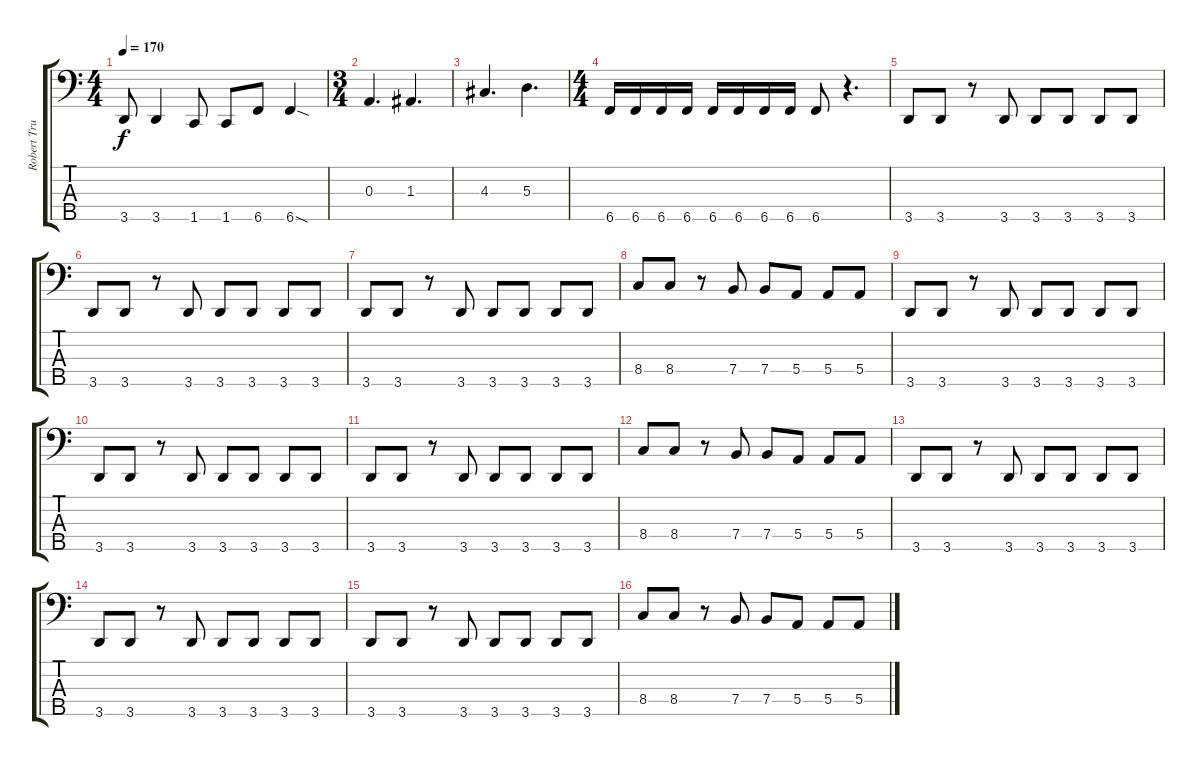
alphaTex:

\track ("Robert Trujillo" "Robert Tru") {instrument electricbassfinger}
\staff {score tabs}
\tuning (G2 D2 A1 E1 B0) {hide}
\ts (4 4)
\tempo 170
\clef f4
\ks c
3.5.8{dy f} 3.5.4 1.5.8 1.5.8 6.5.8 6.5{sod}.4 |
\ts (3 4)
0.3.4{d} 1.3.4{d} |
4.3.4{d} 5.3.4{d} |
\ts (4 4)
6.5.16 6.5.16 6.5.16 6.5.16 6.5.16 6.5.16 6.5.16 6.5.16 6.5.8 r.4{d} |
3.5.8 3.5.8 r.8 3.5.8 3.5.8 3.5.8 3.5.8 3.5.8 |
3.5.8 3.5.8 r.8 3.5.8 3.5.8 3.5.8 3.5.8 3.5.8 |
3.5.8 3.5.8 r.8 3.5.8 3.5.8 3.5.8 3.5.8 3.5.8 |
8.4.8 8.4.8 r.8 7.4.8 7.4.8 5.4.8 5.4.8 5.4.8 |
3.5.8 3.5.8 r.8 3.5.8 3.5.8 3.5.8 3.5.8 3.5.8 |
3.5.8 3.5.8 r.8 3.5.8 3.5.8 3.5.8 3.5.8 3.5.8 |
3.5.8 3.5.8 r.8 3.5.8 3.5.8 3.5.8 3.5.8 3.5.8 |
8.4.8 8.4.8 r.8 7.4.8 7.4.8 5.4.8 5.4.8 5.4.8 |
3.5.8 3.5.8 r.8 3.5.8 3.5.8 3.5.8 3.5.8 3.5.8 |
3.5.8 3.5.8 r.8 3.5.8 3.5.8 3.5.8 3.5.8 3.5.8 |
3.5.8 3.5.8 r.8 3.5.8 3.5.8 3.5.8 3.5.8 3.5.8 |
8.4.8 8.4.8 r.8 7.4.8 7.4.8 5.4.8 5.4.8 5.4.8
